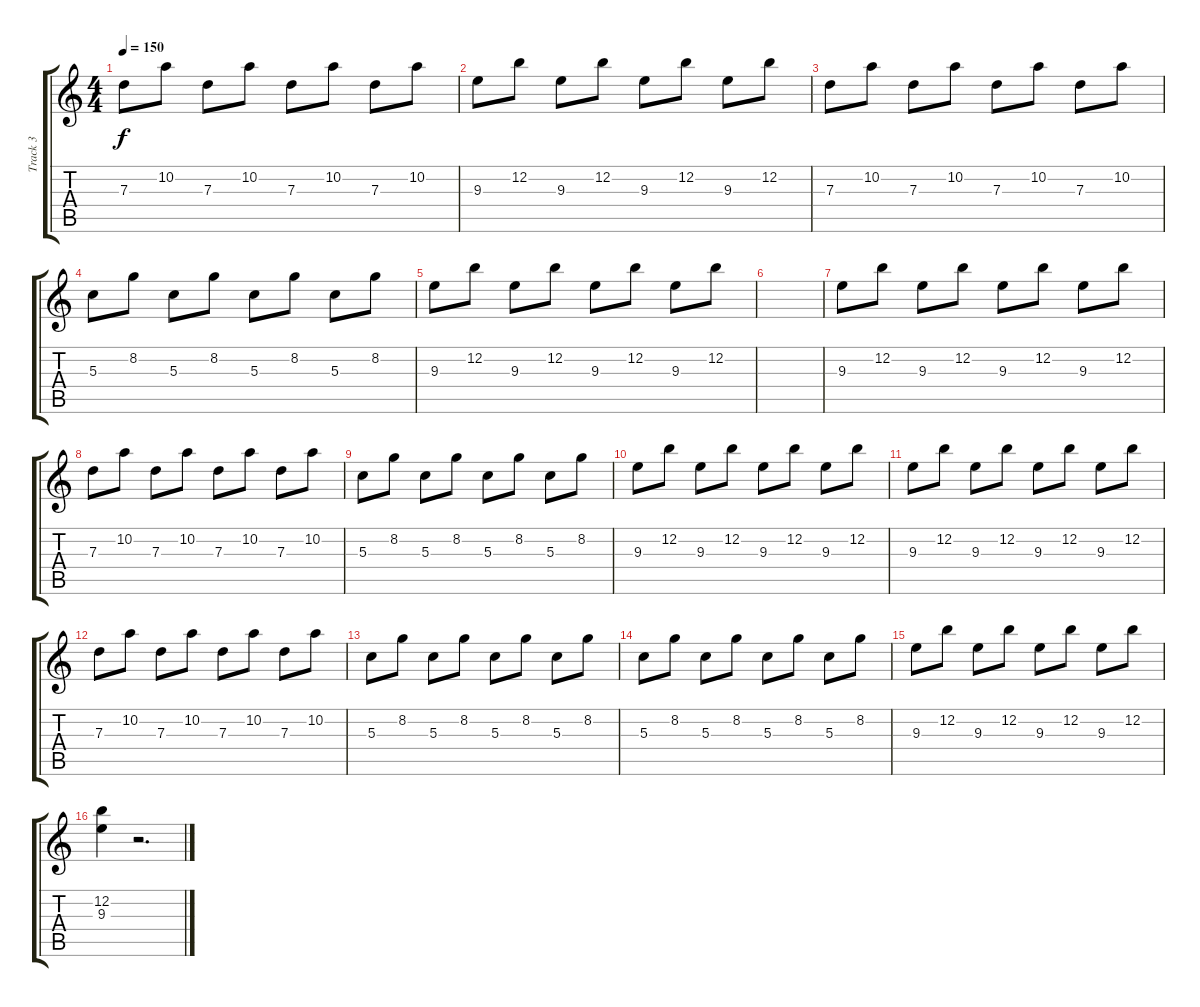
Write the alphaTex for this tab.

\track ("Track 3" "Track 3") {instrument electricguitarclean}
\staff {score tabs}
\tuning (E4 B3 G3 D3 A2 E2) {hide}
\ts (4 4)
\tempo 150
\clef g2
\ks c
7.3.8{dy f} 10.2.8 7.3.8 10.2.8 7.3.8 10.2.8 7.3.8 10.2.8 |
9.3.8 12.2.8 9.3.8 12.2.8 9.3.8 12.2.8 9.3.8 12.2.8 |
7.3.8 10.2.8 7.3.8 10.2.8 7.3.8 10.2.8 7.3.8 10.2.8 |
5.3.8 8.2.8 5.3.8 8.2.8 5.3.8 8.2.8 5.3.8 8.2.8 |
9.3.8 12.2.8 9.3.8 12.2.8 9.3.8 12.2.8 9.3.8 12.2.8 |
|
9.3.8 12.2.8 9.3.8 12.2.8 9.3.8 12.2.8 9.3.8 12.2.8 |
7.3.8 10.2.8 7.3.8 10.2.8 7.3.8 10.2.8 7.3.8 10.2.8 |
5.3.8 8.2.8 5.3.8 8.2.8 5.3.8 8.2.8 5.3.8 8.2.8 |
9.3.8 12.2.8 9.3.8 12.2.8 9.3.8 12.2.8 9.3.8 12.2.8 |
9.3.8 12.2.8 9.3.8 12.2.8 9.3.8 12.2.8 9.3.8 12.2.8 |
7.3.8 10.2.8 7.3.8 10.2.8 7.3.8 10.2.8 7.3.8 10.2.8 |
5.3.8 8.2.8 5.3.8 8.2.8 5.3.8 8.2.8 5.3.8 8.2.8 |
5.3.8 8.2.8 5.3.8 8.2.8 5.3.8 8.2.8 5.3.8 8.2.8 |
9.3.8 12.2.8 9.3.8 12.2.8 9.3.8 12.2.8 9.3.8 12.2.8 |
(12.2 9.3).4 r.2{d}
